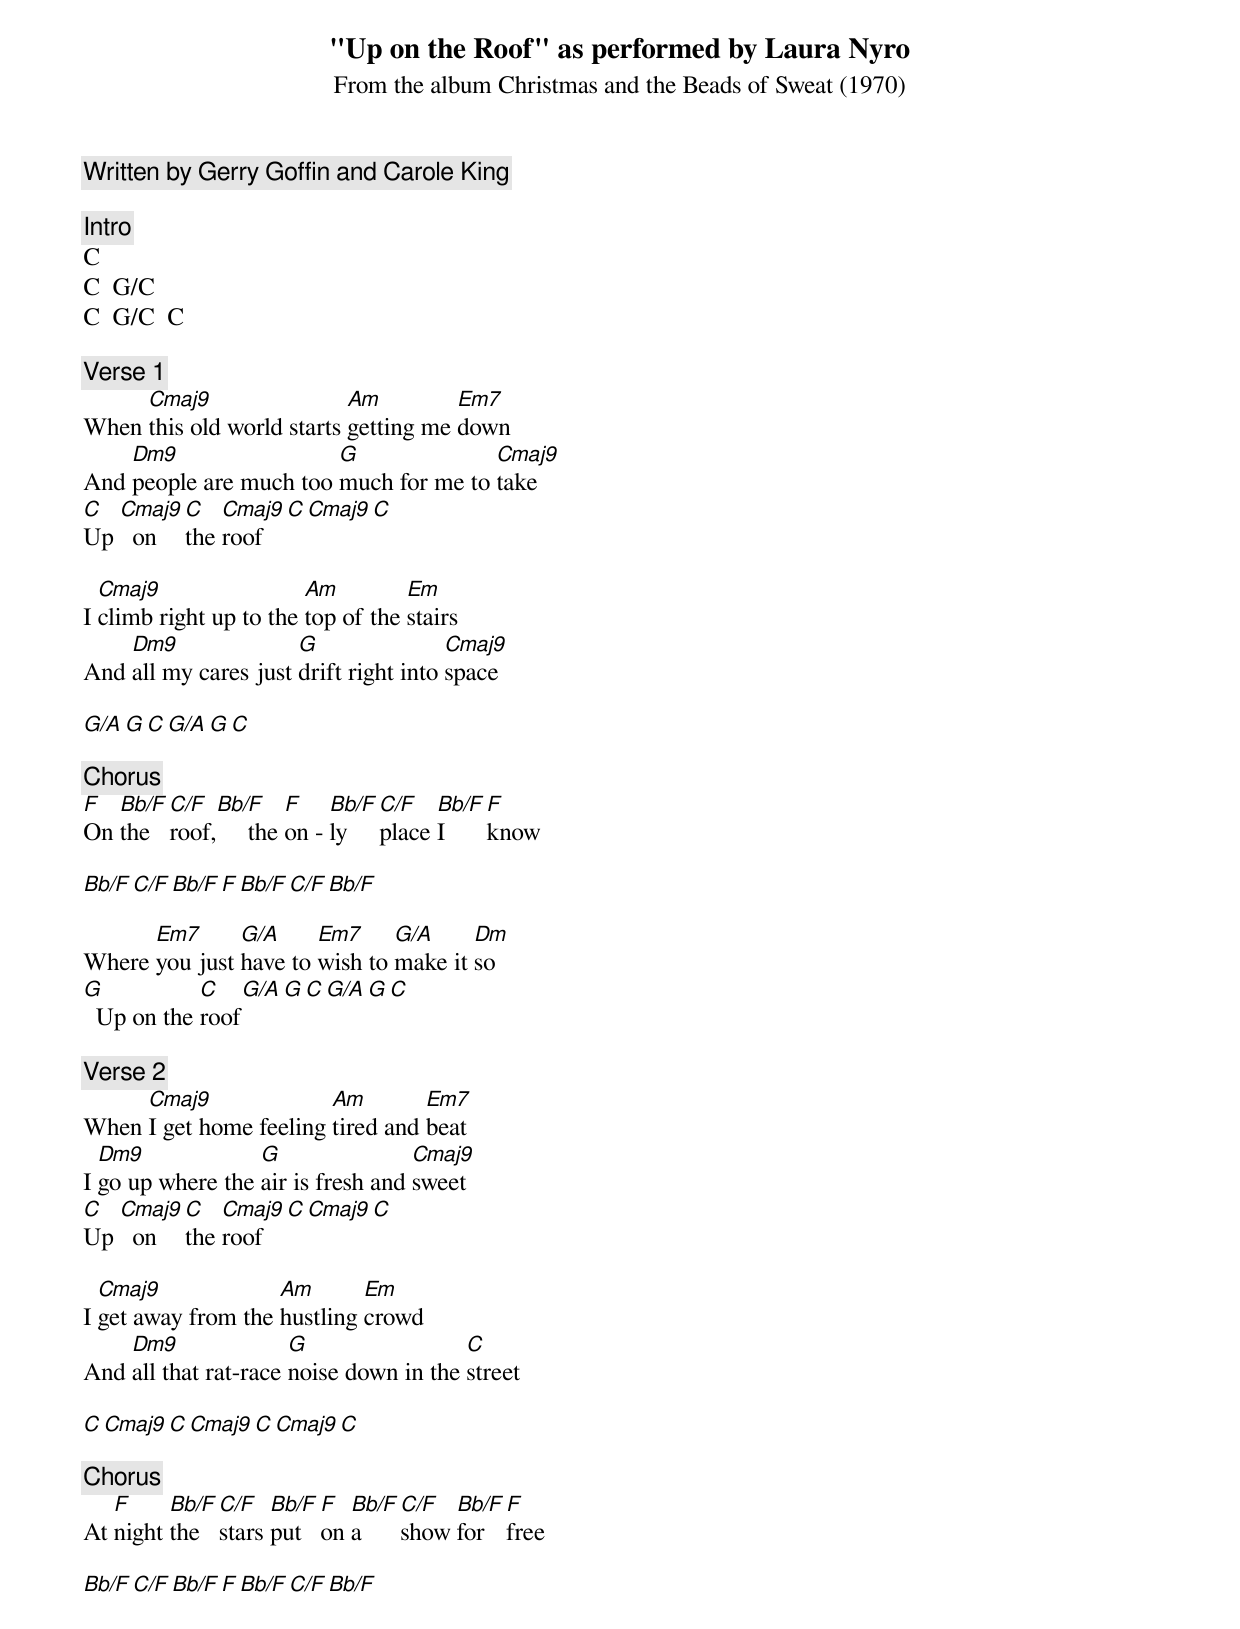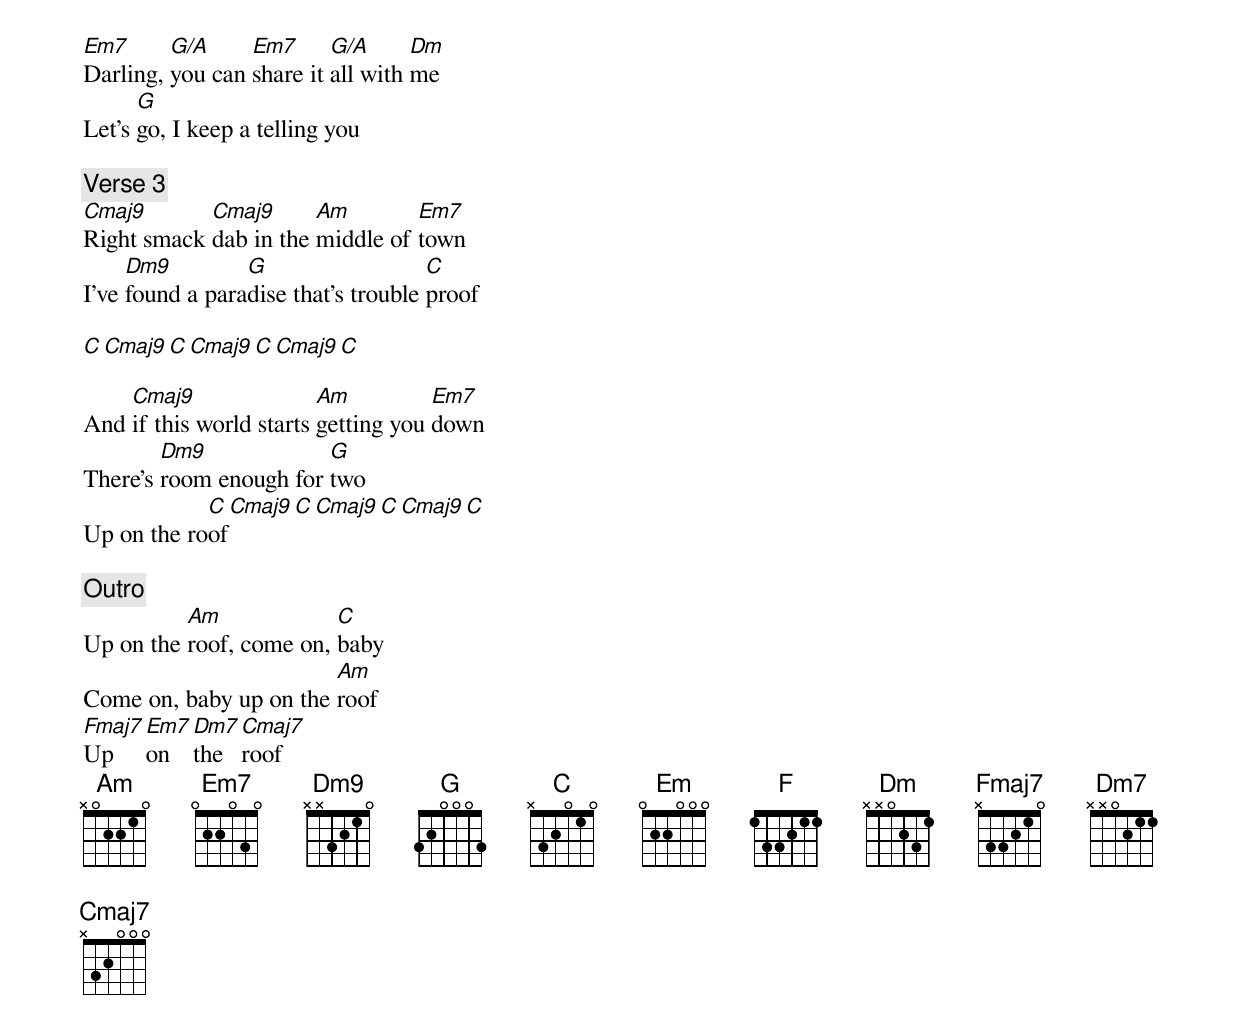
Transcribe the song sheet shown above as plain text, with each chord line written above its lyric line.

"Up on the Roof" as performed by Laura Nyro
From the album Christmas and the Beads of Sweat (1970)
Written by Gerry Goffin and Carole King

[Intro]
C
C  G/C
C  G/C  C

[Verse 1]
     Cmaj9                 Am         Em7
When this old world starts getting me down
    Dm9                 G              Cmaj9
And people are much too much for me to take
C  Cmaj9  C   Cmaj9  C  Cmaj9  C
Up   on   the roof

  Cmaj9                 Am         Em
I climb right up to the top of the stairs
    Dm9               G                Cmaj9
And all my cares just drift right into space

G/A  G  C  G/A  G  C

[Chorus]
F  Bb/F  C/F  Bb/F     F    Bb/F  C/F   Bb/F  F
On the   roof,     the on - ly    place I     know

Bb/F  C/F  Bb/F  F  Bb/F  C/F  Bb/F

      Em7      G/A     Em7     G/A     Dm
Where you just have to wish to make it so
G           C     G/A  G  C  G/A  G  C
  Up on the roof

[Verse 2]
     Cmaj9              Am        Em7
When I get home feeling tired and beat
  Dm9             G                Cmaj9
I go up where the air is fresh and sweet
C  Cmaj9  C   Cmaj9  C  Cmaj9  C
Up   on   the roof

  Cmaj9             Am       Em
I get away from the hustling crowd
    Dm9               G                 C
And all that rat-race noise down in the street

C  Cmaj9  C  Cmaj9  C  Cmaj9  C

[Chorus]
   F     Bb/F  C/F   Bb/F  F  Bb/F  C/F  Bb/F  F
At night the   stars put   on a     show for   free

Bb/F  C/F  Bb/F  F  Bb/F  C/F  Bb/F

Em7      G/A     Em7      G/A      Dm
Darling, you can share it all with me
      G
Let's go, I keep a telling you

[Verse 3]
Cmaj9       Cmaj9      Am        Em7
Right smack dab in the middle of town
     Dm9         G                   C
I've found a paradise that's trouble proof

C  Cmaj9  C   Cmaj9  C  Cmaj9  C

    Cmaj9                Am          Em7
And if this world starts getting you down
        Dm9             G
There's room enough for two
            C  Cmaj9  C   Cmaj9  C  Cmaj9  C
Up on the roof

[Outro]
          Am             C
Up on the roof, come on, baby
                        Am
Come on, baby up on the roof
Fmaj7  Em7  Dm7  Cmaj7
Up     on   the  roof
